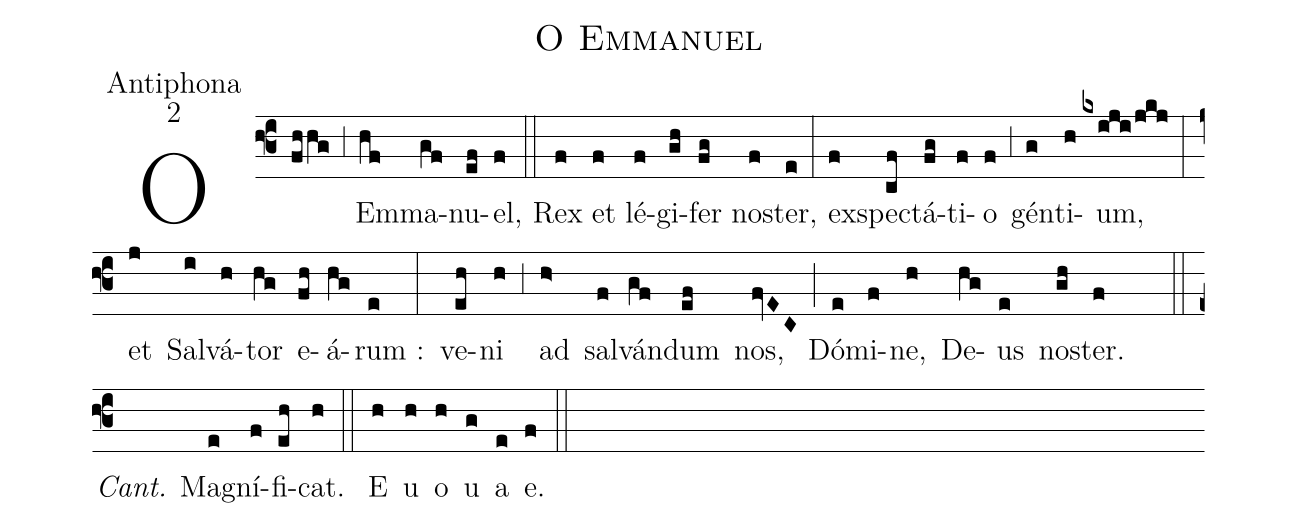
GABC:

name:O Emmanuel;
office-part:Antiphona;
mode:2;
%%
(f3) O(fhhg) (,3) Em(hf)ma(gf)nu(ef)el,(f) (::) Rex(f) et(f) lé(f)gi(gh)fer(fg) no(f)ster,(e) (:)
ex(f)spe(cf)ctá(fg)ti(f)o(f) (,3) gén(g)ti(h)um,(kxiji/jkj) (:)
et(j) Sal(i)vá(h)tor(hg) e(fh)á(hg)rum :(e) (:)
ve(eh)ni(h) (,3) ad(h>) sal(f)ván(gf)dum(ef) nos,(fvEC) (;)
Dó(e)mi(f)ne,(h) De(hg)us(e) no(gh)ster.(f) (::)

<i>Cant.</i> M{a}(e)gní(f)fi(eh)cat.(h) (::)
<eu> E(h) u(h) o(h) u(g) a(e) e.(f) </eu>(::)
